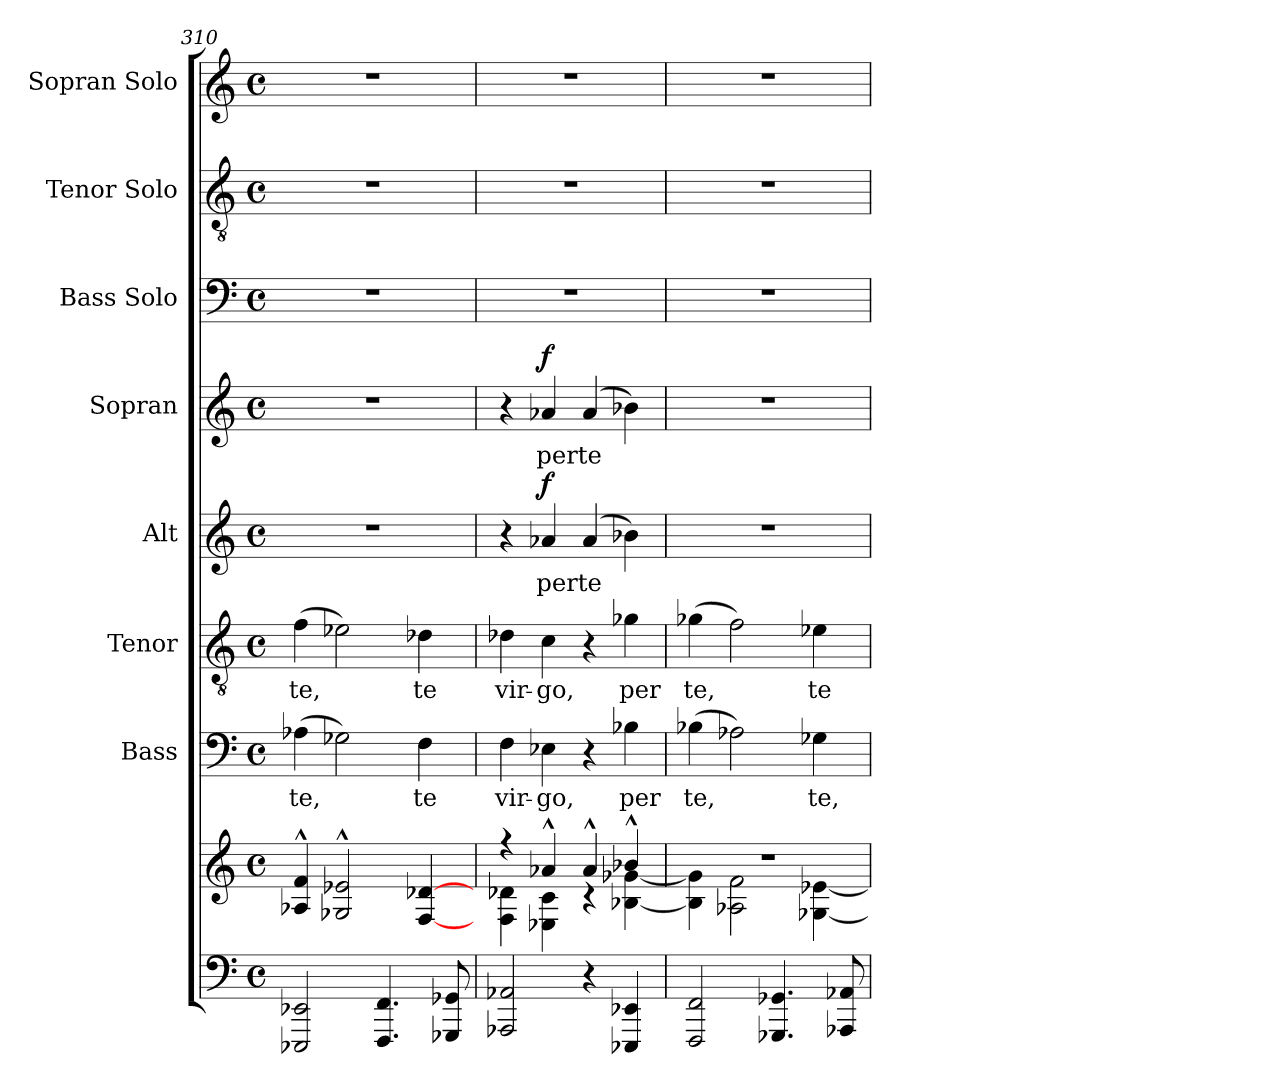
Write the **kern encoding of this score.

**kern	**kern	**kern	**text	**kern	**text	**kern	**text	**dynam	**kern	**text	**dynam	**kern	**kern	**kern
*part8	*part8	*part7	*part7	*part6	*part6	*part5	*part5	*part5	*part4	*part4	*part4	*part3	*part2	*part1
*staff9	*staff8	*staff7	*staff7	*staff6	*staff6	*staff5	*staff5	*staff5	*staff4	*staff4	*staff4	*staff3	*staff2	*staff1
*	*	*I"Bass	*	*I"Tenor	*	*I"Alt	*	*	*I"Sopran	*	*	*I"Bass Solo	*I"Tenor Solo	*I"Sopran Solo
*	*	*I'B.	*	*I'T.	*	*I'A.	*	*	*I'S.	*	*	*I'B. Solo	*I'T. Solo	*I'S. Solo
*clefF4	*clefG2	*clefF4	*	*clefGv2	*	*clefG2	*	*	*clefG2	*	*	*clefF4	*clefGv2	*clefG2
*k[]	*k[]	*k[]	*	*k[]	*	*k[]	*	*	*k[]	*	*	*k[]	*k[]	*k[]
*C:	*C:	*C:	*	*C:	*	*C:	*	*	*C:	*	*	*C:	*C:	*C:
*M4/4	*M4/4	*M4/4	*	*M4/4	*	*M4/4	*	*	*M4/4	*	*	*M4/4	*M4/4	*M4/4
*met(c)	*met(c)	*met(c)	*	*met(c)	*	*met(c)	*	*	*met(c)	*	*	*met(c)	*met(c)	*met(c)
=310	=310	=310	=310	=310	=310	=310	=310	=310	=310	=310	=310	=310	=310	=310
!	!	!	!LO:LY:b	!	!LO:LY:b	!	!	!	!	!	!	!	!	!
2EEE-X/ 2EE-X/	4A-X/^^> 4f/^^>	(>4A-X\	te,	(>4f\	te,	1r	.	.	1r	.	.	1r	1r	1r
.	2G-X/^^> 2e-X/^^>	2G-X\)	.	2e-X\)	.	.	.	.	.	.	.	.	.	.
4.FFF/ 4.FF/	.	.	.	.	.	.	.	.	.	.	.	.	.	.
!	!	!	!LO:LY:b	!	!LO:LY:b	!	!	!	!	!	!	!	!	!
.	[4F/ [<4d-X/	4F\	te	4d-X\	te	.	.	.	.	.	.	.	.	.
8GGG-X/ 8GG-X/	.	.	.	.	.	.	.	.	.	.	.	.	.	.
!!LO:LB:g=z
=311	=311	=311	=311	=311	=311	=311	=311	=311	=311	=311	=311	=311	=311	=311
*	*^	*	*	*	*	*	*	*	*	*	*	*	*	*
!	!	!	!	!LO:LY:b	!	!LO:LY:b	!	!	!	!	!	!	!	!	!
2AAA-X/ 2AA-X/	4r	4F\ 4d-\	4F\	vir-	4d-X\	vir-	4r	.	.	4r	.	.	1r	1r	1r
!	!	!	!	!LO:LY:b	!	!LO:LY:b	!	!LO:LY:b	!LO:DY:a	!	!LO:LY:b	!LO:DY:a	!	!	!
.	4a-X^^>/	4E-X\ 4c\	4E-X\	-go,	4c\	-go,	4a-X/	per	f	4a-X/	per	f	.	.	.
!	!	!	!	!	!	!	!	!LO:LY:b	!	!	!LO:LY:b	!	!	!	!
4r	4a-^^>/	4rB	4r	.	4r	.	(4a-/	te	.	(4a-/	te	.	.	.	.
!	!	!	!	!LO:LY:b	!	!LO:LY:b	!	!	!	!	!	!	!	!	!
4EEE-X/ 4EE-X/	4b-X^^>/	[<4B-X\ [<4g-X\	4B-X\	per	4g-X\	per	4b-X\)	.	.	4b-X\)	.	.	.	.	.
=312	=312	=312	=312	=312	=312	=312	=312	=312	=312	=312	=312	=312	=312	=312	=312
!	!	!	!	!LO:LY:b	!	!LO:LY:b	!	!	!	!	!	!	!	!	!
2FFF/ 2FF/	1r	4B-\] 4g-\]	(>4B-X\	te,	(>4g-X\	te,	1r	.	.	1r	.	.	1r	1r	1r
.	.	2A-X\ 2f\	2A-X\)	.	2f\)	.	.	.	.	.	.	.	.	.	.
4.GGG-X/ 4.GG-X/	.	.	.	.	.	.	.	.	.	.	.	.	.	.	.
!	!	!	!	!LO:LY:b	!	!LO:LY:b	!	!	!	!	!	!	!	!	!
.	.	[<4G-X\ [<4e-X\	4G-X\	te,	4e-X\	te	.	.	.	.	.	.	.	.	.
8AAA-X/ 8AA-X/	.	.	.	.	.	.	.	.	.	.	.	.	.	.	.
*	*v	*v	*	*	*	*	*	*	*	*	*	*	*	*	*
=	=	=	=	=	=	=	=	=	=	=	=	=	=	=
*-	*-	*-	*-	*-	*-	*-	*-	*-	*-	*-	*-	*-	*-	*-
